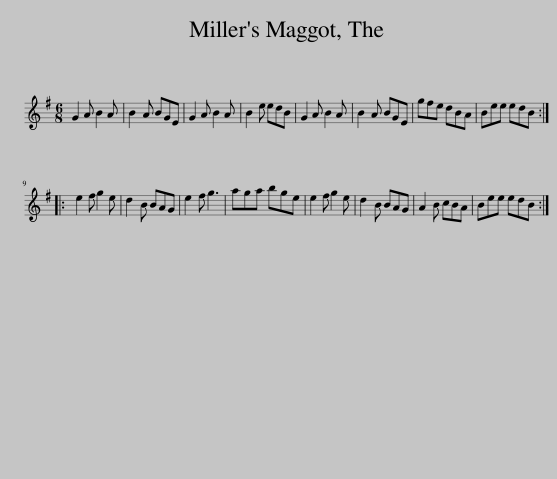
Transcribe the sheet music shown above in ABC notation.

X:1
L:1/8
M:6/8
I:linebreak $
K:G
V:1 treble
V:1
 G2 A B2 A | B2 A BGE | G2 A B2 A | B2 e edB | G2 A B2 A | %5
 B2 A BGE | gfe dBA | Bee edB ::$ e2 f g2 e | d2 B BAG | %10
 e2 f g3 | aga bge | e2 f g2 e | d2 B BAG | A2 B cBA | %15
 Bee edB :| %16
